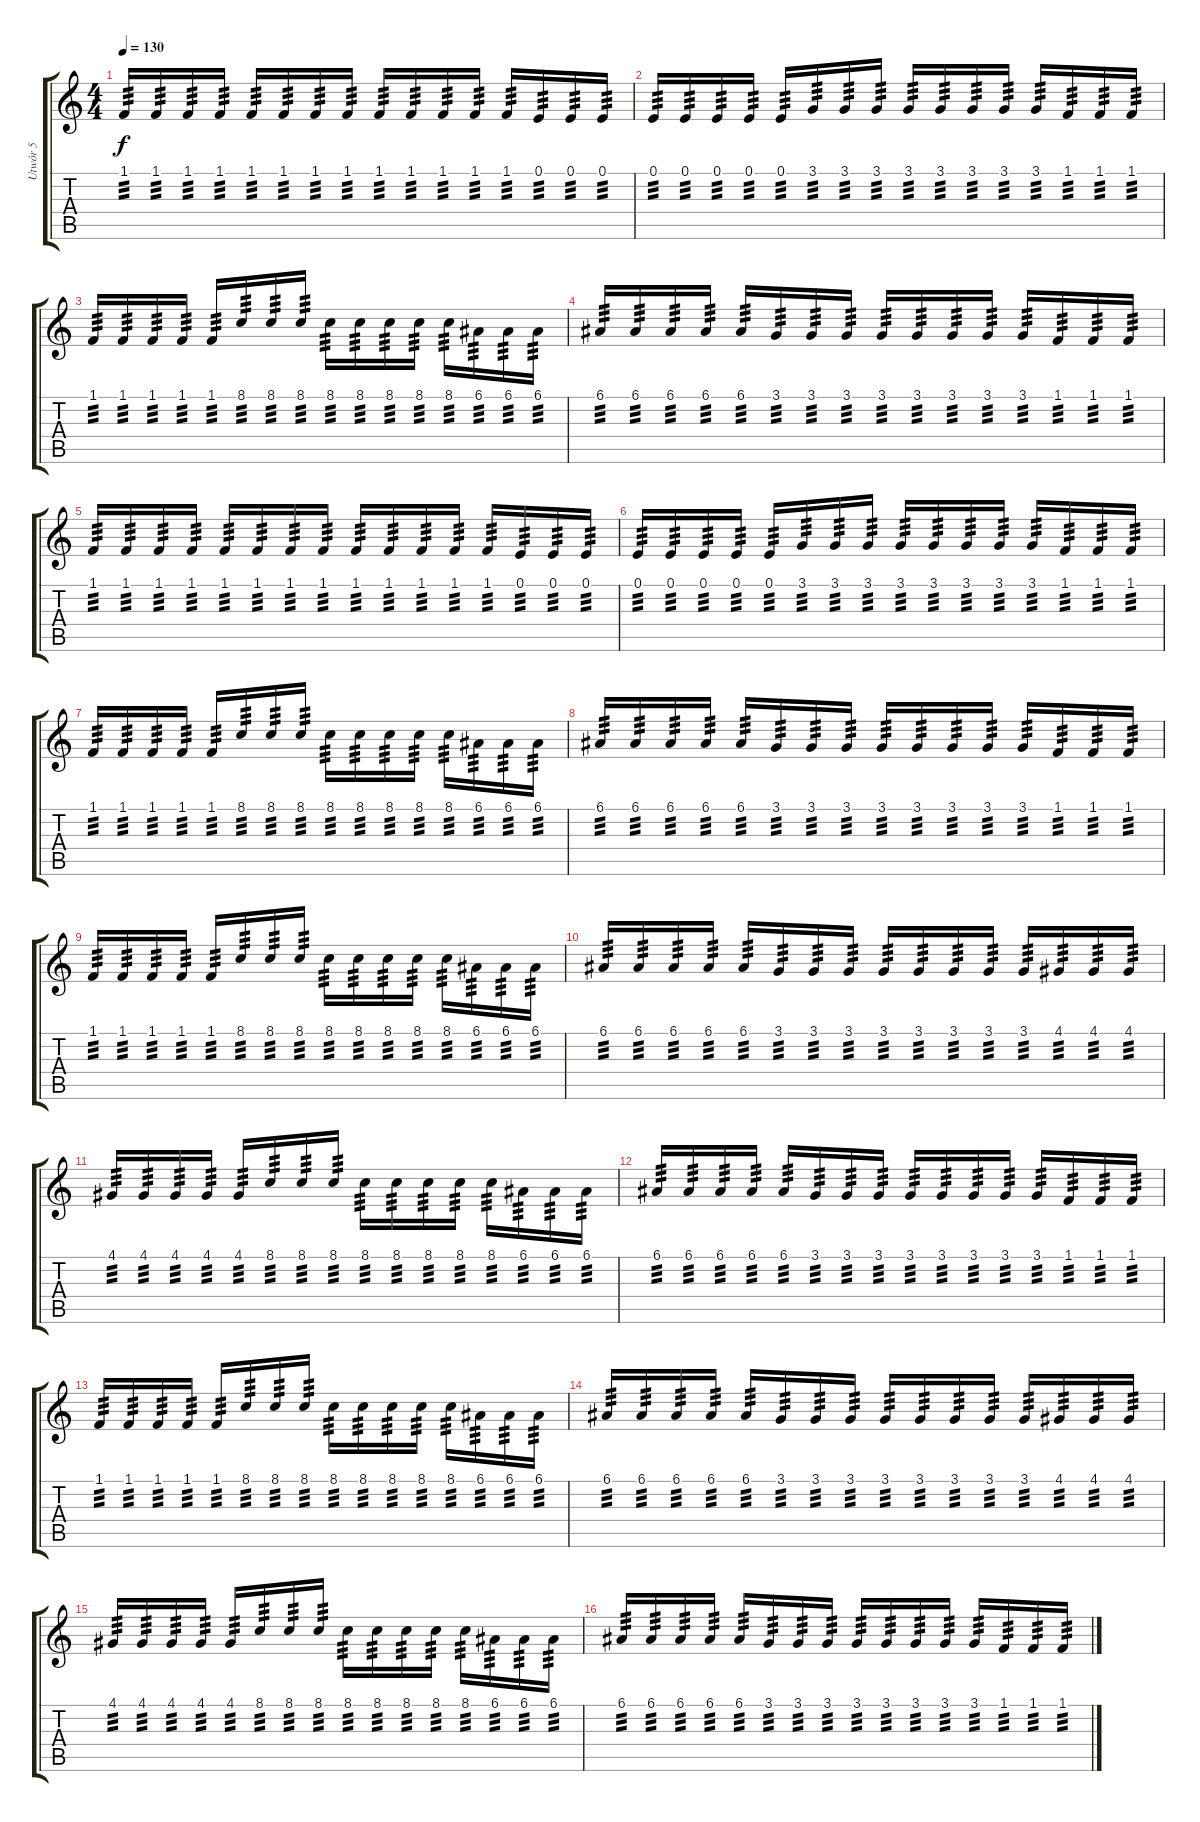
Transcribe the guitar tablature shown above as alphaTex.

\track ("Utwór 5" "Utwór 5") {instrument koto}
\staff {score tabs}
\tuning (E4 B3 G3 D3 A2 E2) {hide}
\ts (4 4)
\tempo 130
\clef g2
\ks c
1.1.16{tp 3 dy f} 1.1.16{tp 3} 1.1.16{tp 3} 1.1.16{tp 3} 1.1.16{tp 3} 1.1.16{tp 3} 1.1.16{tp 3} 1.1.16{tp 3} 1.1.16{tp 3} 1.1.16{tp 3} 1.1.16{tp 3} 1.1.16{tp 3} 1.1.16{tp 3} 0.1.16{tp 3} 0.1.16{tp 3} 0.1.16{tp 3} |
0.1.16{tp 3} 0.1.16{tp 3} 0.1.16{tp 3} 0.1.16{tp 3} 0.1.16{tp 3} 3.1.16{tp 3} 3.1.16{tp 3} 3.1.16{tp 3} 3.1.16{tp 3} 3.1.16{tp 3} 3.1.16{tp 3} 3.1.16{tp 3} 3.1.16{tp 3} 1.1.16{tp 3} 1.1.16{tp 3} 1.1.16{tp 3} |
1.1.16{tp 3} 1.1.16{tp 3} 1.1.16{tp 3} 1.1.16{tp 3} 1.1.16{tp 3} 8.1.16{tp 3} 8.1.16{tp 3} 8.1.16{tp 3} 8.1.16{tp 3} 8.1.16{tp 3} 8.1.16{tp 3} 8.1.16{tp 3} 8.1.16{tp 3} 6.1.16{tp 3} 6.1.16{tp 3} 6.1.16{tp 3} |
6.1.16{tp 3} 6.1.16{tp 3} 6.1.16{tp 3} 6.1.16{tp 3} 6.1.16{tp 3} 3.1.16{tp 3} 3.1.16{tp 3} 3.1.16{tp 3} 3.1.16{tp 3} 3.1.16{tp 3} 3.1.16{tp 3} 3.1.16{tp 3} 3.1.16{tp 3} 1.1.16{tp 3} 1.1.16{tp 3} 1.1.16{tp 3} |
1.1.16{tp 3} 1.1.16{tp 3} 1.1.16{tp 3} 1.1.16{tp 3} 1.1.16{tp 3} 1.1.16{tp 3} 1.1.16{tp 3} 1.1.16{tp 3} 1.1.16{tp 3} 1.1.16{tp 3} 1.1.16{tp 3} 1.1.16{tp 3} 1.1.16{tp 3} 0.1.16{tp 3} 0.1.16{tp 3} 0.1.16{tp 3} |
0.1.16{tp 3} 0.1.16{tp 3} 0.1.16{tp 3} 0.1.16{tp 3} 0.1.16{tp 3} 3.1.16{tp 3} 3.1.16{tp 3} 3.1.16{tp 3} 3.1.16{tp 3} 3.1.16{tp 3} 3.1.16{tp 3} 3.1.16{tp 3} 3.1.16{tp 3} 1.1.16{tp 3} 1.1.16{tp 3} 1.1.16{tp 3} |
1.1.16{tp 3} 1.1.16{tp 3} 1.1.16{tp 3} 1.1.16{tp 3} 1.1.16{tp 3} 8.1.16{tp 3} 8.1.16{tp 3} 8.1.16{tp 3} 8.1.16{tp 3} 8.1.16{tp 3} 8.1.16{tp 3} 8.1.16{tp 3} 8.1.16{tp 3} 6.1.16{tp 3} 6.1.16{tp 3} 6.1.16{tp 3} |
6.1.16{tp 3} 6.1.16{tp 3} 6.1.16{tp 3} 6.1.16{tp 3} 6.1.16{tp 3} 3.1.16{tp 3} 3.1.16{tp 3} 3.1.16{tp 3} 3.1.16{tp 3} 3.1.16{tp 3} 3.1.16{tp 3} 3.1.16{tp 3} 3.1.16{tp 3} 1.1.16{tp 3} 1.1.16{tp 3} 1.1.16{tp 3} |
1.1.16{tp 3} 1.1.16{tp 3} 1.1.16{tp 3} 1.1.16{tp 3} 1.1.16{tp 3} 8.1.16{tp 3} 8.1.16{tp 3} 8.1.16{tp 3} 8.1.16{tp 3} 8.1.16{tp 3} 8.1.16{tp 3} 8.1.16{tp 3} 8.1.16{tp 3} 6.1.16{tp 3} 6.1.16{tp 3} 6.1.16{tp 3} |
6.1.16{tp 3} 6.1.16{tp 3} 6.1.16{tp 3} 6.1.16{tp 3} 6.1.16{tp 3} 3.1.16{tp 3} 3.1.16{tp 3} 3.1.16{tp 3} 3.1.16{tp 3} 3.1.16{tp 3} 3.1.16{tp 3} 3.1.16{tp 3} 3.1.16{tp 3} 4.1.16{tp 3} 4.1.16{tp 3} 4.1.16{tp 3} |
4.1.16{tp 3} 4.1.16{tp 3} 4.1.16{tp 3} 4.1.16{tp 3} 4.1.16{tp 3} 8.1.16{tp 3} 8.1.16{tp 3} 8.1.16{tp 3} 8.1.16{tp 3} 8.1.16{tp 3} 8.1.16{tp 3} 8.1.16{tp 3} 8.1.16{tp 3} 6.1.16{tp 3} 6.1.16{tp 3} 6.1.16{tp 3} |
6.1.16{tp 3} 6.1.16{tp 3} 6.1.16{tp 3} 6.1.16{tp 3} 6.1.16{tp 3} 3.1.16{tp 3} 3.1.16{tp 3} 3.1.16{tp 3} 3.1.16{tp 3} 3.1.16{tp 3} 3.1.16{tp 3} 3.1.16{tp 3} 3.1.16{tp 3} 1.1.16{tp 3} 1.1.16{tp 3} 1.1.16{tp 3} |
1.1.16{tp 3} 1.1.16{tp 3} 1.1.16{tp 3} 1.1.16{tp 3} 1.1.16{tp 3} 8.1.16{tp 3} 8.1.16{tp 3} 8.1.16{tp 3} 8.1.16{tp 3} 8.1.16{tp 3} 8.1.16{tp 3} 8.1.16{tp 3} 8.1.16{tp 3} 6.1.16{tp 3} 6.1.16{tp 3} 6.1.16{tp 3} |
6.1.16{tp 3} 6.1.16{tp 3} 6.1.16{tp 3} 6.1.16{tp 3} 6.1.16{tp 3} 3.1.16{tp 3} 3.1.16{tp 3} 3.1.16{tp 3} 3.1.16{tp 3} 3.1.16{tp 3} 3.1.16{tp 3} 3.1.16{tp 3} 3.1.16{tp 3} 4.1.16{tp 3} 4.1.16{tp 3} 4.1.16{tp 3} |
4.1.16{tp 3} 4.1.16{tp 3} 4.1.16{tp 3} 4.1.16{tp 3} 4.1.16{tp 3} 8.1.16{tp 3} 8.1.16{tp 3} 8.1.16{tp 3} 8.1.16{tp 3} 8.1.16{tp 3} 8.1.16{tp 3} 8.1.16{tp 3} 8.1.16{tp 3} 6.1.16{tp 3} 6.1.16{tp 3} 6.1.16{tp 3} |
6.1.16{tp 3} 6.1.16{tp 3} 6.1.16{tp 3} 6.1.16{tp 3} 6.1.16{tp 3} 3.1.16{tp 3} 3.1.16{tp 3} 3.1.16{tp 3} 3.1.16{tp 3} 3.1.16{tp 3} 3.1.16{tp 3} 3.1.16{tp 3} 3.1.16{tp 3} 1.1.16{tp 3} 1.1.16{tp 3} 1.1.16{tp 3}
